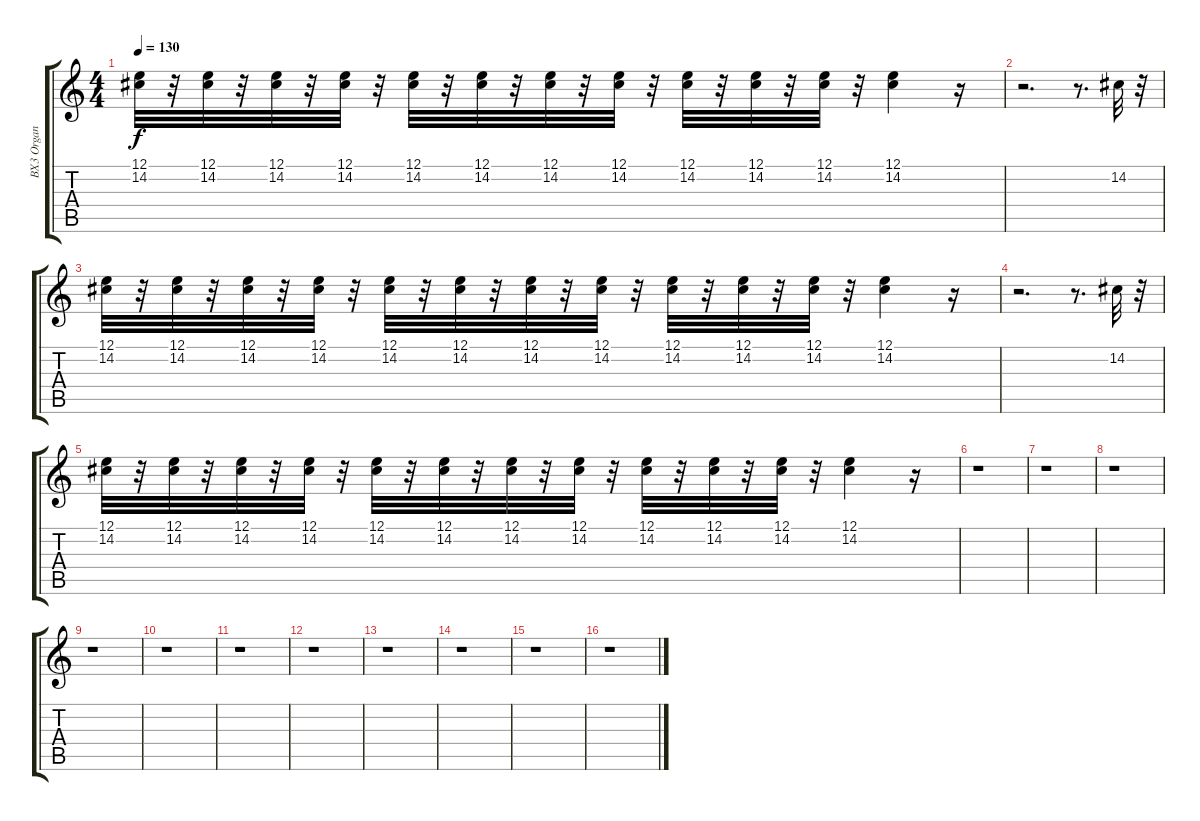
\track ("BX3 Organ" "BX3 Organ") {instrument lead4chiff}
\staff {score tabs}
\tuning (E4 B3 G3 D3 A2 E2) {hide}
\ts (4 4)
\tempo 130
\clef g2
\ks c
(12.1 14.2).32{dy f} r.32 (12.1 14.2).32 r.32 (12.1 14.2).32 r.32 (12.1 14.2).32 r.32 (12.1 14.2).32 r.32 (12.1 14.2).32 r.32 (12.1 14.2).32 r.32 (12.1 14.2).32 r.32 (12.1 14.2).32 r.32 (12.1 14.2).32 r.32 (12.1 14.2).32 r.32 (12.1 14.2).4 r.16 |
r.2{d} r.8{d} 14.2.32{balance 8} r.32 |
(12.1 14.2).32 r.32 (12.1 14.2).32 r.32 (12.1 14.2).32 r.32 (12.1 14.2).32 r.32 (12.1 14.2).32 r.32 (12.1 14.2).32 r.32 (12.1 14.2).32 r.32 (12.1 14.2).32 r.32 (12.1 14.2).32 r.32 (12.1 14.2).32 r.32 (12.1 14.2).32 r.32 (12.1 14.2).4 r.16 |
r.2{d} r.8{d} 14.2.32{balance 8} r.32 |
(12.1 14.2).32 r.32 (12.1 14.2).32 r.32 (12.1 14.2).32 r.32 (12.1 14.2).32 r.32 (12.1 14.2).32 r.32 (12.1 14.2).32 r.32 (12.1 14.2).32 r.32 (12.1 14.2).32 r.32 (12.1 14.2).32 r.32 (12.1 14.2).32 r.32 (12.1 14.2).32 r.32 (12.1 14.2).4 r.16 |
r.1 |
r.1 |
r.1 |
r.1 |
r.1 |
r.1 |
r.1 |
r.1 |
r.1 |
r.1 |
r.1
